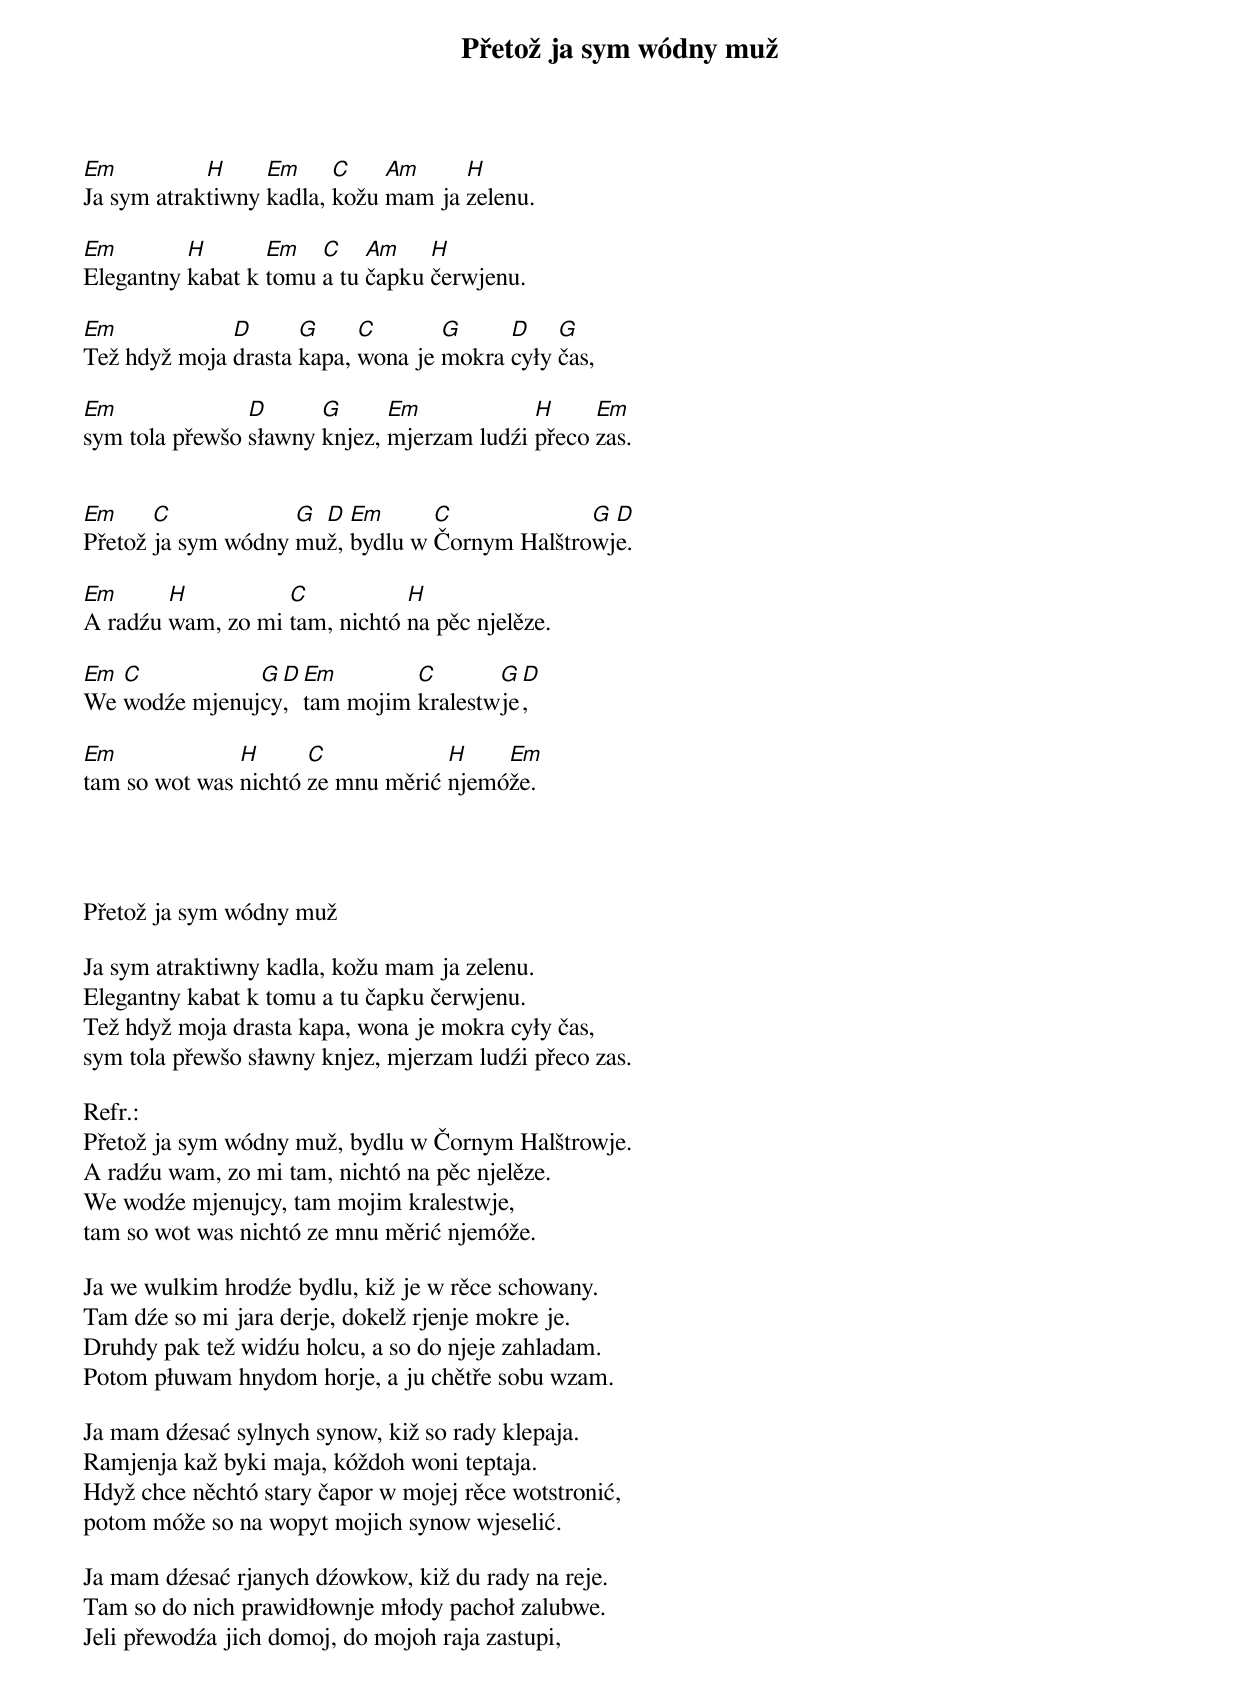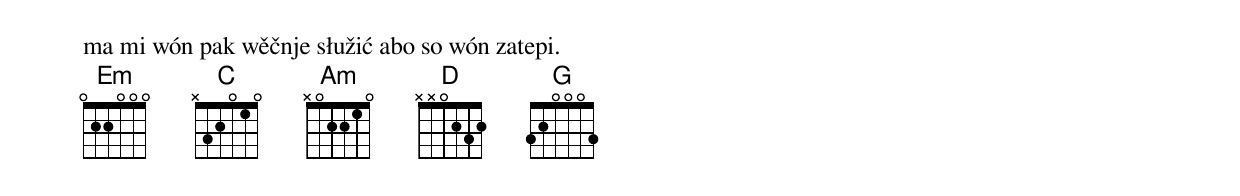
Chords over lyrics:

Přetož ja sym wódny muž

Em          H     Em     C    Am     H
Ja sym atraktiwny kadla, kožu mam ja zelenu.

Em        H       Em   C    Am    H
Elegantny kabat k tomu a tu čapku čerwjenu.

Em            D      G     C       G     D    G
Tež hdyž moja drasta kapa, wona je mokra cyły čas,

Em              D      G      Em            H     Em
sym tola přewšo sławny knjez, mjerzam ludźi přeco zas.


Em     C            G D  Em      C             G D
Přetož ja sym wódny muž, bydlu w Čornym Halštrowje.

Em      H          C           H
A radźu wam, zo mi tam, nichtó na pěc njelěze.

Em C           G D  Em        C       G D
We wodźe mjenujcy,  tam mojim kralestwje,

Em             H      C            H    Em
tam so wot was nichtó ze mnu měrić njemóže.




Přetož ja sym wódny muž

Ja sym atraktiwny kadla, kožu mam ja zelenu.
Elegantny kabat k tomu a tu čapku čerwjenu.
Tež hdyž moja drasta kapa, wona je mokra cyły čas,
sym tola přewšo sławny knjez, mjerzam ludźi přeco zas.

Refr.:
Přetož ja sym wódny muž, bydlu w Čornym Halštrowje.
A radźu wam, zo mi tam, nichtó na pěc njelěze.
We wodźe mjenujcy, tam mojim kralestwje,
tam so wot was nichtó ze mnu měrić njemóže.

Ja we wulkim hrodźe bydlu, kiž je w rěce schowany.
Tam dźe so mi jara derje, dokelž rjenje mokre je.
Druhdy pak tež widźu holcu, a so do njeje zahladam.
Potom płuwam hnydom horje, a ju chětře sobu wzam.

Ja mam dźesać sylnych synow, kiž so rady klepaja.
Ramjenja kaž byki maja, kóždoh woni teptaja.
Hdyž chce něchtó stary čapor w mojej rěce wotstronić,
potom móže so na wopyt mojich synow wjeselić.

Ja mam dźesać rjanych dźowkow, kiž du rady na reje.
Tam so do nich prawidłownje młody pachoł zalubwe.
Jeli přewodźa jich domoj, do mojoh raja zastupi,
ma mi wón pak wěčnje słužić abo so wón zatepi.
